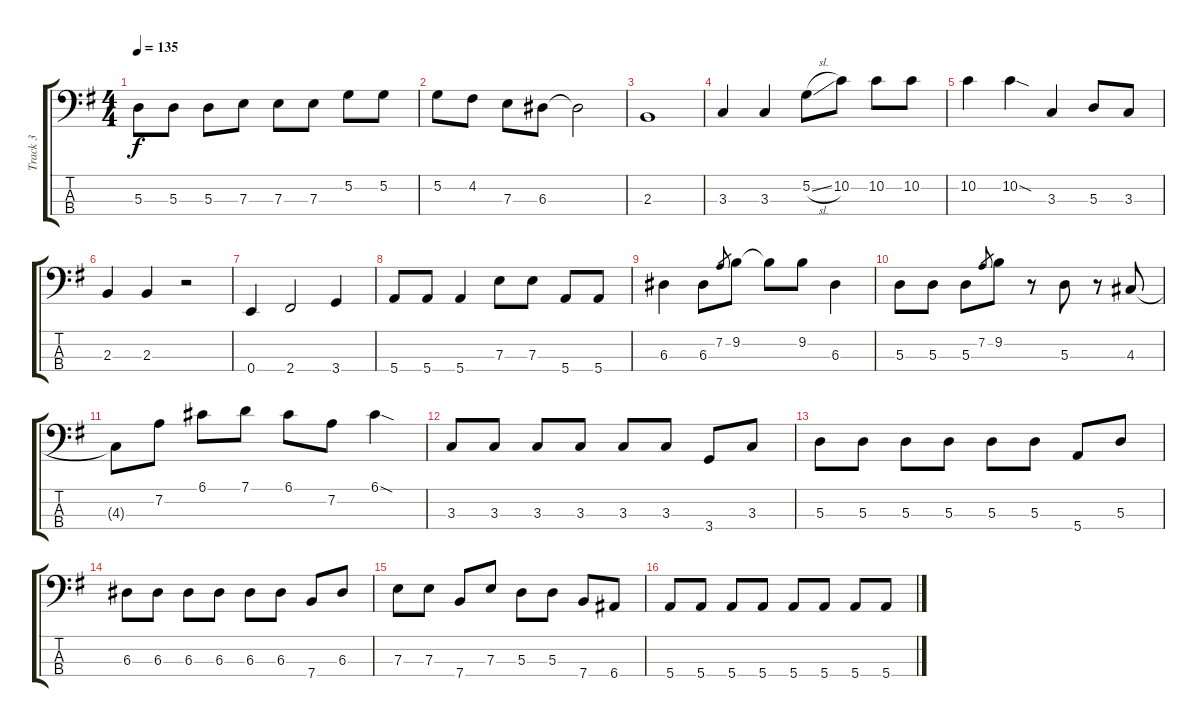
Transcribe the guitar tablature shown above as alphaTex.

\track ("Track 3" "Track 3") {instrument electricbassfinger}
\staff {score tabs}
\tuning (G2 D2 A1 E1) {hide}
\ts (4 4)
\tempo 135
\clef f4
\ks g
5.3.8{dy f} 5.3.8 5.3.8 7.3.8 7.3.8 7.3.8 5.2.8 5.2.8 |
5.2.8 4.2.8 7.3.8 6.3.8 6.3{t}.2 |
2.3.1 |
3.3.4 3.3.4 5.2{sl}.8 10.2.8 10.2.8 10.2.8 |
10.2.4 10.2{sod}.4 3.3.4 5.3.8 3.3.8 |
2.3.4 2.3.4 r.2 |
0.4.4 2.4.2 3.4.4 |
5.4.8 5.4.8 5.4.4 7.3.8 7.3.8 5.4.8 5.4.8 |
6.3.4 6.3.8 7.2.8{gr} 9.2.8 9.2{t}.8 9.2.8 6.3.4 |
5.3.8 5.3.8 5.3.8 7.2.8{gr} 9.2.8 r.8 5.3.8 r.8 4.3.8 |
4.3{t}.8 7.2.8 6.1.8 7.1.8 6.1.8 7.2.8 6.1{sod}.4 |
3.3.8 3.3.8 3.3.8 3.3.8 3.3.8 3.3.8 3.4.8 3.3.8 |
5.3.8 5.3.8 5.3.8 5.3.8 5.3.8 5.3.8 5.4.8 5.3.8 |
6.3.8 6.3.8 6.3.8 6.3.8 6.3.8 6.3.8 7.4.8 6.3.8 |
7.3.8 7.3.8 7.4.8 7.3.8 5.3.8 5.3.8 7.4.8 6.4.8 |
5.4.8 5.4.8 5.4.8 5.4.8 5.4.8 5.4.8 5.4.8 5.4.8
